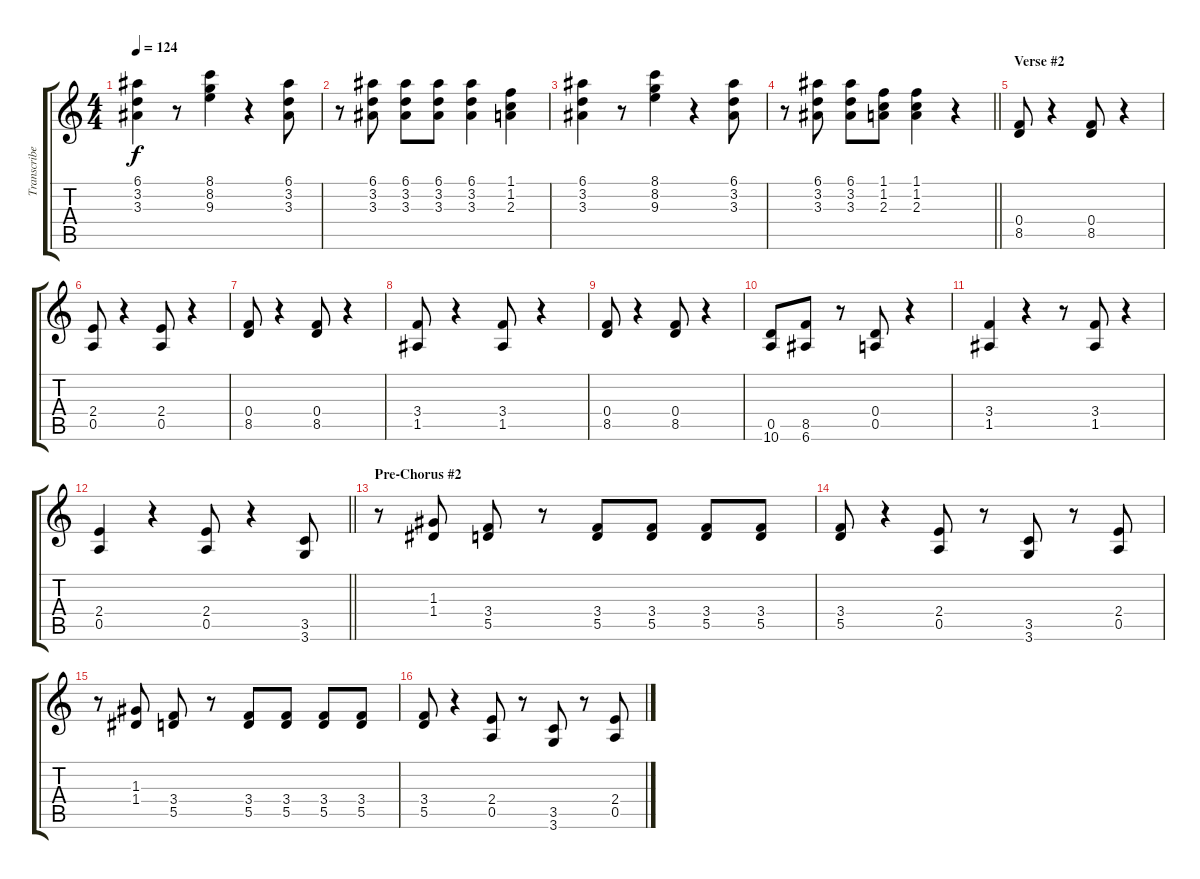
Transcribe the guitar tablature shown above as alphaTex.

\track ("Transcribed Lead Guitar" "Transcribe") {mute instrument acousticguitarsteel}
\staff {score tabs}
\tuning (E4 B3 G3 D3 A2 E2) {hide}
\ts (4 4)
\tempo 124
\clef g2
\ks c
(6.1 3.2 3.3).4{dy f} r.8 (8.1 8.2 9.3).4 r.4 (6.1 3.2 3.3).8 |
r.8 (6.1 3.2 3.3).8 (6.1 3.2 3.3).8 (6.1 3.2 3.3).8 (6.1 3.2 3.3).4 (1.1 1.2 2.3).4 |
(6.1 3.2 3.3).4 r.8 (8.1 8.2 9.3).4 r.4 (6.1 3.2 3.3).8 |
\barLineRight lightlight
r.8 (6.1 3.2 3.3).8 (6.1 3.2 3.3).8 (1.1 1.2 2.3).8 (1.1 1.2 2.3).4 r.4 |
\section ("" "Verse #2")
(0.4 8.5).8 r.4 (0.4 8.5).8 r.4 |
(2.4 0.5).8 r.4 (2.4 0.5).8 r.4 |
(0.4 8.5).8 r.4 (0.4 8.5).8 r.4 |
(3.4 1.5).8 r.4 (3.4 1.5).8 r.4 |
(0.4 8.5).8 r.4 (0.4 8.5).8 r.4 |
(0.5 10.6).8 (8.5 6.6).8 r.8 (0.4 0.5).8 r.4 |
(3.4 1.5).4 r.4 r.8 (3.4 1.5).8 r.4 |
\barLineRight lightlight
(2.4 0.5).4 r.4 (2.4 0.5).8 r.4 (3.5 3.6).8 |
\section ("" "Pre-Chorus #2")
r.8 (1.3 1.4).8 (3.4 5.5).8 r.8 (3.4 5.5).8 (3.4 5.5).8 (3.4 5.5).8 (3.4 5.5).8 |
(3.4 5.5).8 r.4 (2.4 0.5).8 r.8 (3.5 3.6).8 r.8 (2.4 0.5).8 |
r.8 (1.3 1.4).8 (3.4 5.5).8 r.8 (3.4 5.5).8 (3.4 5.5).8 (3.4 5.5).8 (3.4 5.5).8 |
(3.4 5.5).8 r.4 (2.4 0.5).8 r.8 (3.5 3.6).8 r.8 (2.4 0.5).8
